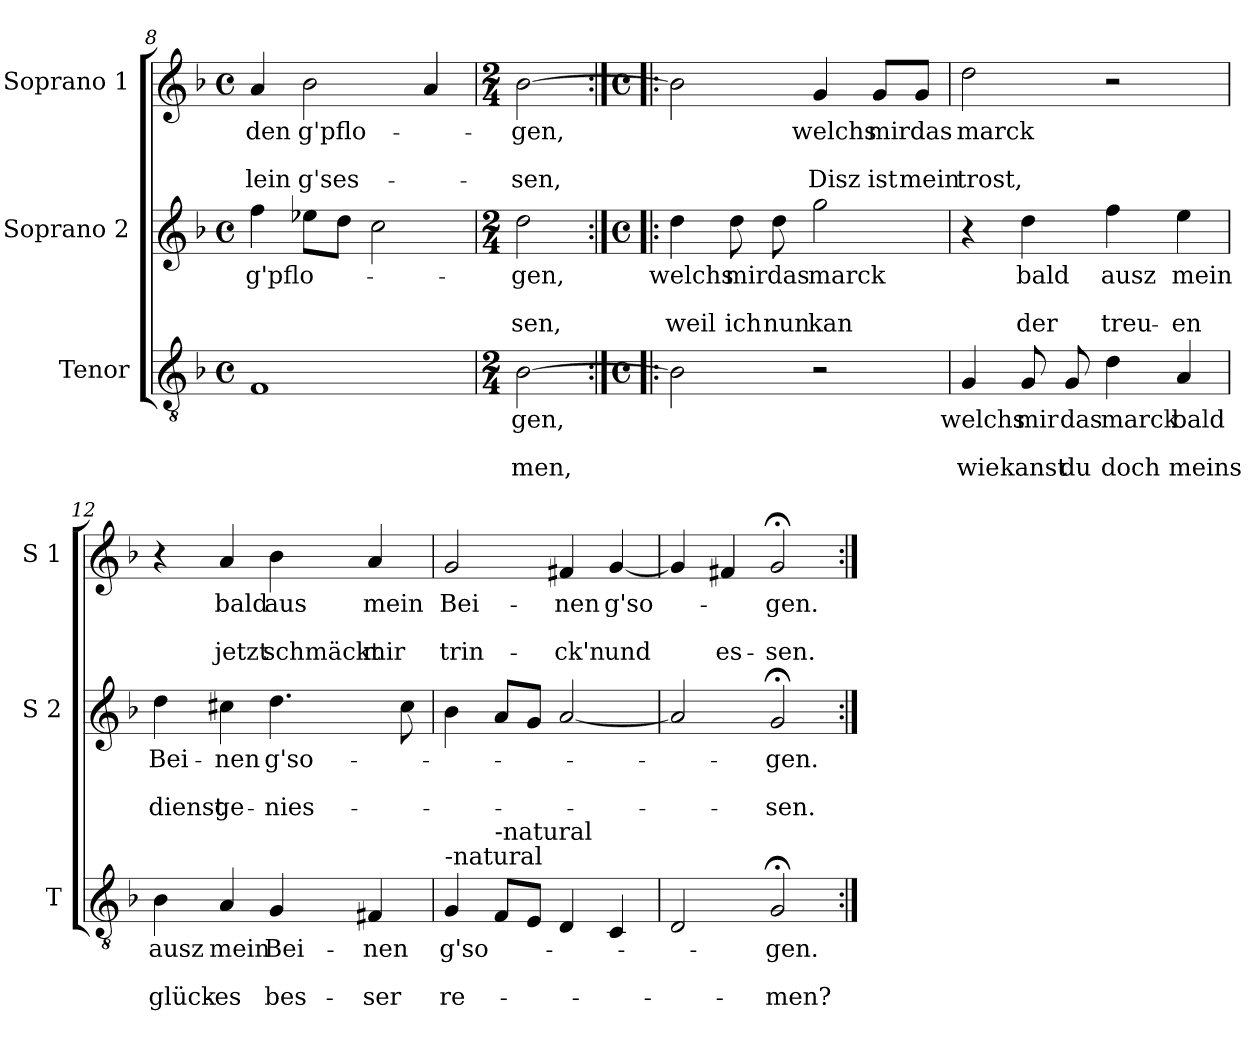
**kern	**text	**text	**text	**kern	**text	**text	**text	**kern	**text	**text	**text
*part3	*part3	*part3	*part3	*part2	*part2	*part2	*part2	*part1	*part1	*part1	*part1
*staff3	*staff3	*staff3	*staff3	*staff2	*staff2	*staff2	*staff2	*staff1	*staff1	*staff1	*staff1
*I"Tenor	*	*	*	*I"Soprano 2	*	*	*	*I"Soprano 1	*	*	*
*I'T	*	*	*	*I'S 2	*	*	*	*I'S 1	*	*	*
!!LO:PB:g=z
*clefGv2	*	*	*	*clefG2	*	*	*	*clefG2	*	*	*
*k[b-]	*	*	*	*k[b-]	*	*	*	*k[b-]	*	*	*
*F:	*	*	*	*F:	*	*	*	*F:	*	*	*
*M4/4	*	*	*	*M4/4	*	*	*	*M4/4	*	*	*
*met(c)	*	*	*	*met(c)	*	*	*	*met(c)	*	*	*
=8	=8	=8	=8	=8	=8	=8	=8	=8	=8	=8	=8
!	!	!	!	!	!LO:LY:b	!	!	!	!LO:LY:b	!	!LO:LY:b
1F	.	.	.	4ff\	g'pflo-	.	.	4a/	-den	.	-lein
!	!	!	!	!	!	!	!	!	!LO:LY:b	!	!LO:LY:b
.	.	.	.	8ee-X\L	.	.	.	2b-\	g'pflo-	.	g'ses-
.	.	.	.	8dd\J	.	.	.	.	.	.	.
.	.	.	.	2cc\	.	.	.	.	.	.	.
.	.	.	.	.	.	.	.	4a/	.	.	.
=9	=9	=9	=9	=9	=9	=9	=9	=9	=9	=9	=9
*M2/4	*	*	*	*M2/4	*	*	*	*M2/4	*	*	*
!	!LO:LY:b	!	!LO:LY:b	!	!LO:LY:b	!	!LO:LY:b	!	!LO:LY:b	!	!LO:LY:b
[2B-\	-gen,	.	-men,	2dd\	-gen,	.	-sen,	[2b-\	-gen,	.	-sen,
=10:|!|:	=10:|!|:	=10:|!|:	=10:|!|:	=10:|!|:	=10:|!|:	=10:|!|:	=10:|!|:	=10:|!|:	=10:|!|:	=10:|!|:	=10:|!|:
*M4/4	*	*	*	*M4/4	*	*	*	*M4/4	*	*	*
*met(c)	*	*	*	*met(c)	*	*	*	*met(c)	*	*	*
!	!	!	!	!	!LO:LY:b	!	!LO:LY:b	!	!	!	!
2B-\]	.	.	.	4dd\	welchs	.	weil	2b-\]	.	.	.
!	!	!	!	!	!LO:LY:b	!	!LO:LY:b	!	!	!	!
.	.	.	.	8dd\	mir	.	ich	.	.	.	.
!	!	!	!	!	!LO:LY:b	!	!LO:LY:b	!	!	!	!
.	.	.	.	8dd\	das	.	nun	.	.	.	.
!	!	!	!	!	!LO:LY:b	!	!LO:LY:b	!	!LO:LY:b	!	!LO:LY:b
2r	.	.	.	2gg\	marck	.	kan	4g/	welchs	.	Disz
!	!	!	!	!	!	!	!	!	!LO:LY:b	!	!LO:LY:b
.	.	.	.	.	.	.	.	8g/L	mir	.	ist
!	!	!	!	!	!	!	!	!	!LO:LY:b	!	!LO:LY:b
.	.	.	.	.	.	.	.	8g/J	das	.	mein
=11	=11	=11	=11	=11	=11	=11	=11	=11	=11	=11	=11
!	!LO:LY:b	!	!LO:LY:b	!	!	!	!	!	!LO:LY:b	!	!LO:LY:b
4G/	welchs	.	wie	4r	.	.	.	2dd\	marck	.	trost,
!	!LO:LY:b	!	!LO:LY:b	!	!LO:LY:b	!	!LO:LY:b	!	!	!	!
8G/	mir	.	kanst	4dd\	bald	.	der	.	.	.	.
!	!LO:LY:b	!	!LO:LY:b	!	!	!	!	!	!	!	!
8G/	das	.	du	.	.	.	.	.	.	.	.
!	!LO:LY:b	!	!LO:LY:b	!	!LO:LY:b	!	!LO:LY:b	!	!	!	!
4d\	marck	.	doch	4ff\	ausz	.	treu-	2r	.	.	.
!	!LO:LY:b	!	!LO:LY:b	!	!LO:LY:b	!	!LO:LY:b	!	!	!	!
4A/	bald	.	meins	4ee\	mein	.	-en	.	.	.	.
!!LO:LB:g=z
=12	=12	=12	=12	=12	=12	=12	=12	=12	=12	=12	=12
!	!LO:LY:b	!	!LO:LY:b	!	!LO:LY:b	!	!LO:LY:b	!	!	!	!
4B-\	ausz	.	glück-	4dd\	Bei-	.	dienst	4r	.	.	.
!	!LO:LY:b	!	!LO:LY:b	!	!LO:LY:b	!	!LO:LY:b	!	!LO:LY:b	!	!LO:LY:b
4A/	mein	.	-es	4cc#X\	-nen	.	ge-	4a/	bald	.	jetzt
!	!LO:LY:b	!	!LO:LY:b	!	!LO:LY:b	!	!LO:LY:b	!	!LO:LY:b	!	!LO:LY:b
4G/	Bei-	.	bes-	4.dd\	g'so-	.	-nies-	4b-\	aus	.	schmäckt
!	!LO:LY:b	!	!LO:LY:b	!	!	!	!	!	!LO:LY:b	!	!LO:LY:b
4F#X/	-nen	.	-ser	.	.	.	.	4a/	mein	.	mir
.	.	.	.	8cc#\	.	.	.	.	.	.	.
=13	=13	=13	=13	=13	=13	=13	=13	=13	=13	=13	=13
!LO:TX:a:t=-natural	!	!	!	!	!	!	!	!	!	!	!
!	!LO:LY:b	!	!LO:LY:b	!	!	!	!	!	!LO:LY:b	!	!LO:LY:b
4G/	g'so-	.	re-	4b-\	.	.	.	2g/	Bei-	.	trin-
!LO:TX:a:t=-natural	!	!	!	!	!	!	!	!	!	!	!
8F/L	.	.	.	8a/L	.	.	.	.	.	.	.
8E/J	.	.	.	8g/J	.	.	.	.	.	.	.
!	!	!	!	!	!	!	!	!	!LO:LY:b	!	!LO:LY:b
4D/	.	.	.	[2a/	.	.	.	4f#X/	-nen	.	-ck'n
!	!	!	!	!	!	!	!	!	!LO:LY:b	!	!LO:LY:b
4C/	.	.	.	.	.	.	.	[4g/	g'so-	.	und
=14	=14	=14	=14	=14	=14	=14	=14	=14	=14	=14	=14
2D/	.	.	.	2a/]	.	.	.	4g/]	.	.	.
!	!	!	!	!	!	!	!	!	!	!	!LO:LY:b
.	.	.	.	.	.	.	.	4f#X/	.	.	es-
!	!LO:LY:b	!	!LO:LY:b	!	!LO:LY:b	!	!LO:LY:b	!	!LO:LY:b	!	!LO:LY:b
2G;</	-gen.	.	-men?	2g;</	-gen.	.	-sen.	2g;</	-gen.	.	-sen.
=:|!	=:|!	=:|!	=:|!	=:|!	=:|!	=:|!	=:|!	=:|!	=:|!	=:|!	=:|!
*-	*-	*-	*-	*-	*-	*-	*-	*-	*-	*-	*-
